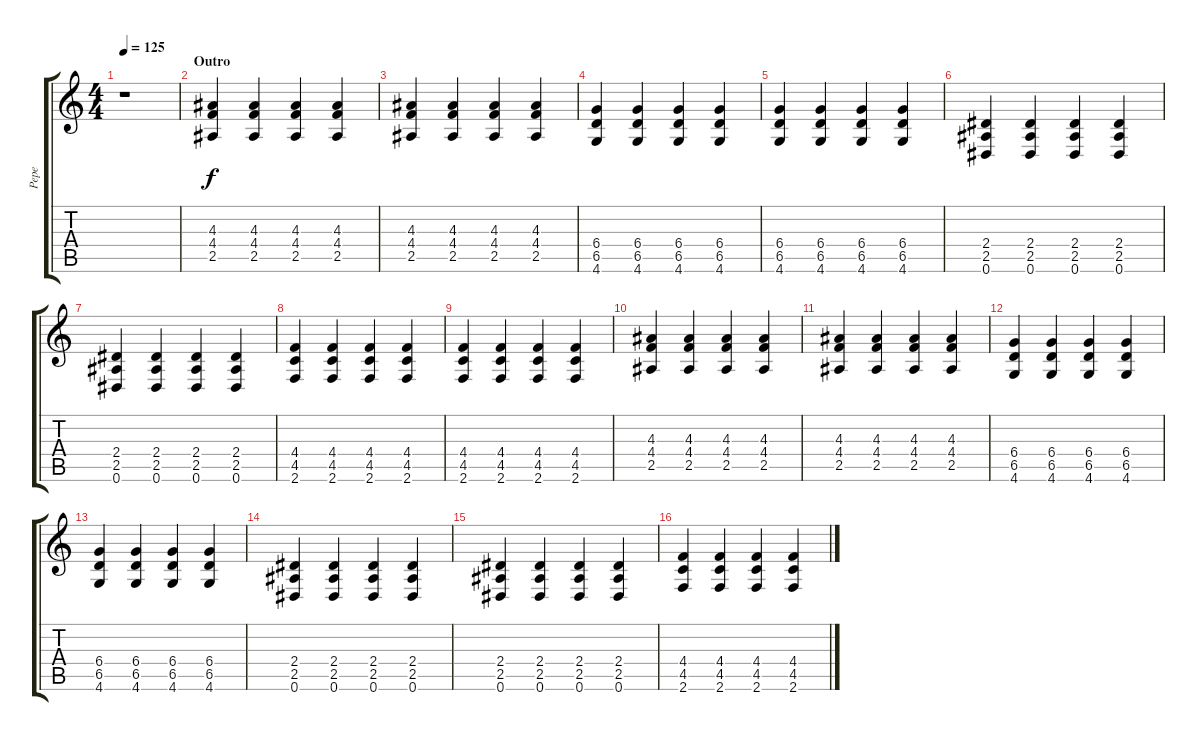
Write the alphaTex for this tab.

\track ("Pepe" "Pepe") {instrument distortionguitar}
\staff {score tabs}
\tuning (Eb4 Bb3 Gb3 Db3 Ab2 Eb2) {hide}
\ts (4 4)
\tempo 125
\clef g2
\ks c
r.1{dy f} |
\section ("" "Outro")
(4.3 4.4 2.5).4{volume 9 instrument overdrivenguitar} (4.3 4.4 2.5).4 (4.3 4.4 2.5).4 (4.3 4.4 2.5).4 |
(4.3 4.4 2.5).4 (4.3 4.4 2.5).4 (4.3 4.4 2.5).4 (4.3 4.4 2.5).4 |
(6.4 6.5 4.6).4 (6.4 6.5 4.6).4 (6.4 6.5 4.6).4 (6.4 6.5 4.6).4 |
(6.4 6.5 4.6).4 (6.4 6.5 4.6).4 (6.4 6.5 4.6).4 (6.4 6.5 4.6).4 |
(2.4 2.5 0.6).4 (2.4 2.5 0.6).4 (2.4 2.5 0.6).4 (2.4 2.5 0.6).4 |
(2.4 2.5 0.6).4 (2.4 2.5 0.6).4 (2.4 2.5 0.6).4 (2.4 2.5 0.6).4 |
(4.4 4.5 2.6).4 (4.4 4.5 2.6).4 (4.4 4.5 2.6).4 (4.4 4.5 2.6).4 |
(4.4 4.5 2.6).4 (4.4 4.5 2.6).4 (4.4 4.5 2.6).4 (4.4 4.5 2.6).4 |
(4.3 4.4 2.5).4{volume 10 instrument overdrivenguitar} (4.3 4.4 2.5).4 (4.3 4.4 2.5).4 (4.3 4.4 2.5).4 |
(4.3 4.4 2.5).4 (4.3 4.4 2.5).4 (4.3 4.4 2.5).4 (4.3 4.4 2.5).4 |
(6.4 6.5 4.6).4 (6.4 6.5 4.6).4 (6.4 6.5 4.6).4 (6.4 6.5 4.6).4 |
(6.4 6.5 4.6).4 (6.4 6.5 4.6).4 (6.4 6.5 4.6).4 (6.4 6.5 4.6).4 |
(2.4 2.5 0.6).4 (2.4 2.5 0.6).4 (2.4 2.5 0.6).4 (2.4 2.5 0.6).4 |
(2.4 2.5 0.6).4 (2.4 2.5 0.6).4 (2.4 2.5 0.6).4 (2.4 2.5 0.6).4 |
(4.4 4.5 2.6).4 (4.4 4.5 2.6).4 (4.4 4.5 2.6).4 (4.4 4.5 2.6).4
